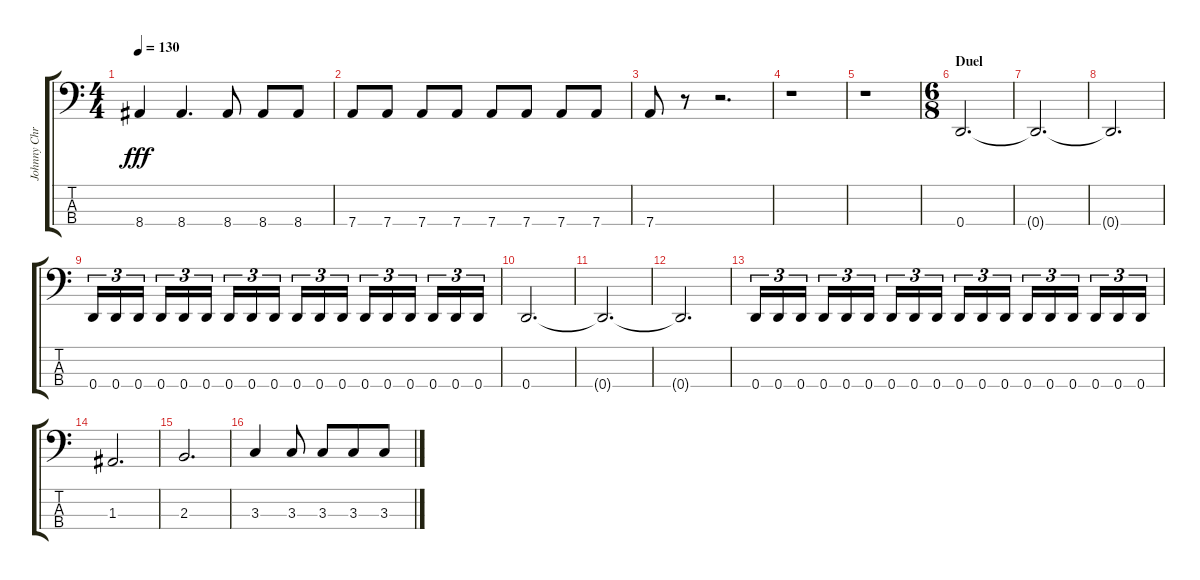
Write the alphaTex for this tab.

\track ("Johnny Christ" "Johnny Chr") {instrument electricbasspick}
\staff {score tabs}
\tuning (G2 D2 A1 D1) {hide}
\ts (4 4)
\tempo 130
\clef f4
\ks c
8.4.4{dy fff} 8.4.4{d} 8.4.8 8.4.8 8.4.8 |
7.4.8 7.4.8 7.4.8 7.4.8 7.4.8 7.4.8 7.4.8 7.4.8 |
7.4.8 r.8 r.2{d} |
r.1 |
r.1 |
\ts (6 8)
\section ("" "Duel")
0.4.2{d} |
0.4{t}.2{d} |
0.4{t}.2{d} |
0.4.16{tu (3 2)} 0.4.16{tu (3 2)} 0.4.16{tu (3 2)} 0.4.16{tu (3 2)} 0.4.16{tu (3 2)} 0.4.16{tu (3 2)} 0.4.16{tu (3 2)} 0.4.16{tu (3 2)} 0.4.16{tu (3 2)} 0.4.16{tu (3 2)} 0.4.16{tu (3 2)} 0.4.16{tu (3 2)} 0.4.16{tu (3 2)} 0.4.16{tu (3 2)} 0.4.16{tu (3 2)} 0.4.16{tu (3 2)} 0.4.16{tu (3 2)} 0.4.16{tu (3 2)} |
0.4.2{d} |
0.4{t}.2{d} |
0.4{t}.2{d} |
0.4.16{tu (3 2)} 0.4.16{tu (3 2)} 0.4.16{tu (3 2)} 0.4.16{tu (3 2)} 0.4.16{tu (3 2)} 0.4.16{tu (3 2)} 0.4.16{tu (3 2)} 0.4.16{tu (3 2)} 0.4.16{tu (3 2)} 0.4.16{tu (3 2)} 0.4.16{tu (3 2)} 0.4.16{tu (3 2)} 0.4.16{tu (3 2)} 0.4.16{tu (3 2)} 0.4.16{tu (3 2)} 0.4.16{tu (3 2)} 0.4.16{tu (3 2)} 0.4.16{tu (3 2)} |
1.3.2{d} |
2.3.2{d} |
3.3.4 3.3.8 3.3.8 3.3.8 3.3.8
